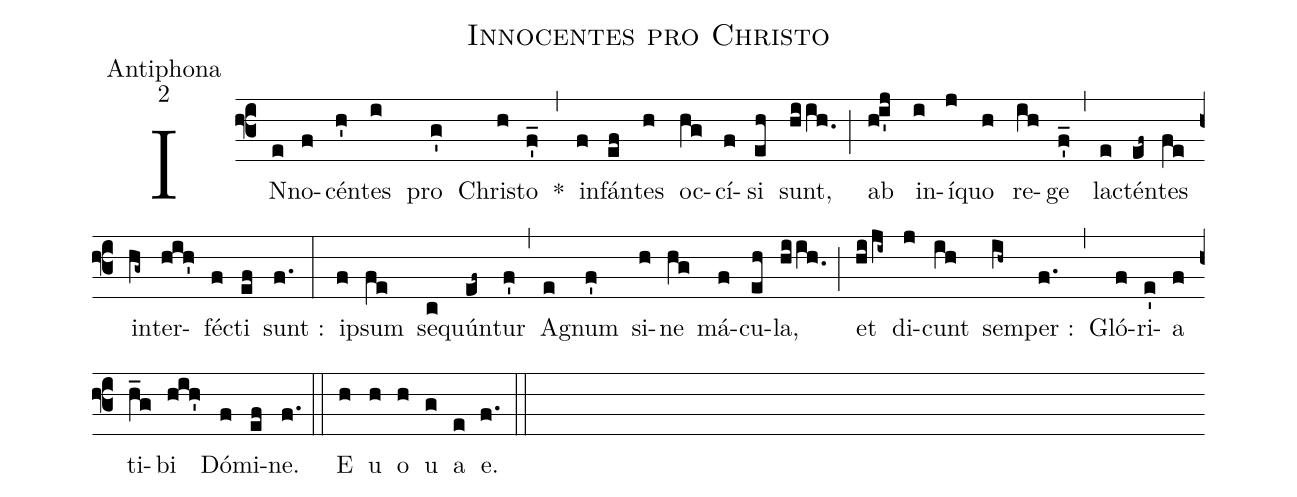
name:Innocentes pro Christo;
office-part:Antiphona;
mode:2;
%%
(f3) IN(e)no(f)cén(h')tes(i) pro(g') Chri(h)sto(f'_) *(,) in(f)fán(ef)tes(h) oc(hg)cí(f)si(eh) sunt,(hiih.0) (;) ab(hi'j) in(i)í(j)quo(h) re(ih)ge(f'_) (,) la(e)ctén(ef~)tes(fe) in(hg~)ter(hih')fé(f)cti(ef) sunt :(f.) (:) i(f)psum(fe) se(c)quún(ef~)tur(f') (,) A(e)gnum(f') si(h)ne(hg) má(f)cu(eh)la,(hiih.0) (;) et(hi/ji~) di(j)cunt(ih) sem(ih~)per :(f.) (,) Gló(f)ri(e')a(f) ti(h_g)bi(hih') Dó(f)mi(ef)ne.(f.) (::) <eu>E(h) u(h) o(h) u(g) a(e) e.</eu>(f.) (::)
